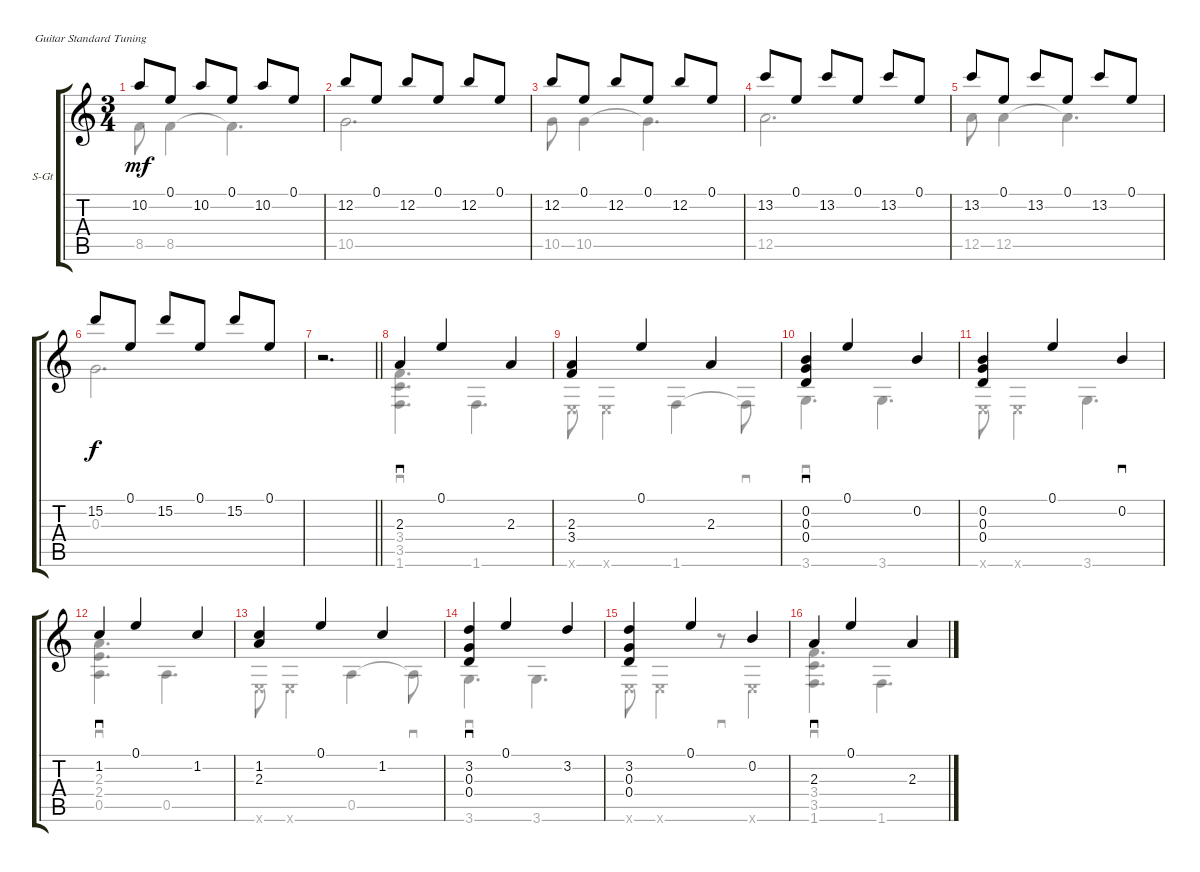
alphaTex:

\defaultSystemsLayout 4
\bracketExtendMode groupsimilarinstruments
\firstSystemTrackNameOrientation horizontal
\otherSystemsTrackNameOrientation horizontal
\track ("Steel Guitar" "S-Gt") {instrument acousticguitarsteel}
\staff {score tabs}
\tuning (E4 B3 G3 D3 A2 E2)
\voice
\ts (3 4)
\tempo (110 hide)
\clef g2
\ks c
10.2.8{dy mf} 0.1.8 10.2.8 0.1.8 10.2.8 0.1.8 |
12.2.8 0.1.8 12.2.8 0.1.8 12.2.8 0.1.8 |
12.2.8 0.1.8 12.2.8 0.1.8 12.2.8 0.1.8 |
13.2.8 0.1.8 13.2.8 0.1.8 13.2.8 0.1.8 |
13.2.8 0.1.8 13.2.8 0.1.8 13.2.8 0.1.8 |
15.2.8{dy f} 0.1.8 15.2.8 0.1.8 15.2.8 0.1.8 |
\barLineRight lightlight
r.2{d} |
2.3.4{sd} 0.1.4 2.3.4 |
(2.3 3.4).4 0.1.4 2.3.4 |
(0.2 0.3 0.4).4{sd} 0.1.4 0.2.4 |
(0.2 0.3 0.4).4 0.1.4 0.2.4{sd} |
1.2.4{sd} 0.1.4 1.2.4 |
(1.2 2.3).4 0.1.4 1.2.4 |
(3.2 0.3 0.4).4{sd} 0.1.4 3.2.4 |
(3.2 0.3 0.4).4 0.1.4 0.2.4 |
2.3.4{sd} 0.1.4 2.3.4
\voice
\clef g2
\ottava regular
\simile none
\ks c
8.5.8{dy mf} 8.5.4 8.5{t}.4{d} |
10.5.2{d} |
10.5.8 10.5.4 10.5{t}.4{d} |
12.5.2{d} |
12.5.8 12.5.4 12.5{t}.4{d} |
0.3.2{d dy f} |
\barLineRight lightlight
r.2{d} |
(1.6 3.5 3.4).4{d sd} 1.6.4{d} |
0.6{x}.8 0.6{x}.4 1.6.4 1.6{t}.8{sd} |
3.6.4{d sd} 3.6.4{d} |
0.6{x}.8 0.6{x}.4 3.6.4{d} |
(0.5 2.4 2.3).4{d sd} 0.5.4{d} |
0.6{x}.8 0.6{x}.4 0.5.4 0.5{t}.8{sd} |
3.6.4{d sd} 3.6.4{d} |
0.6{x}.8 0.6{x}.4 r.8{sd} 0.6{x}.4 |
(1.6 3.5 3.4).4{d sd} 1.6.4{d}
